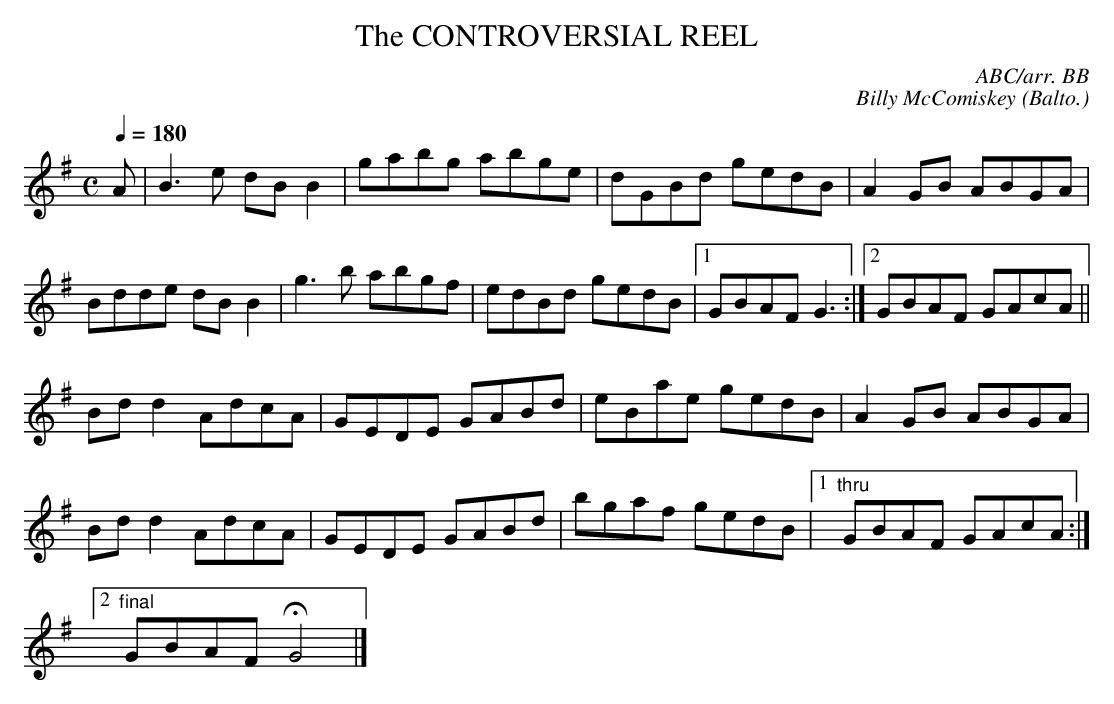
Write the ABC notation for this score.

X:1
T:CONTROVERSIAL REEL, The
C:ABC/arr. BB
C:Billy McComiskey (Balto.)
L:1/8
Q:1/4=180
M:C
K:G
A|B3e dBB2|gabg abge|dGBd gedB|A2GB ABGA|
Bdde dBB2|g3b abgf|edBd gedB|1 GBAF G3:|\
[2 GBAF GAcA||
Bdd2 AdcA|GEDE GABd| eBae gedB|A2GB ABGA|
Bdd2 AdcA|GEDE GABd| bgaf gedB|1 "thru"GBAF GAcA:|
[2 "final"GBAF HG4 |]
